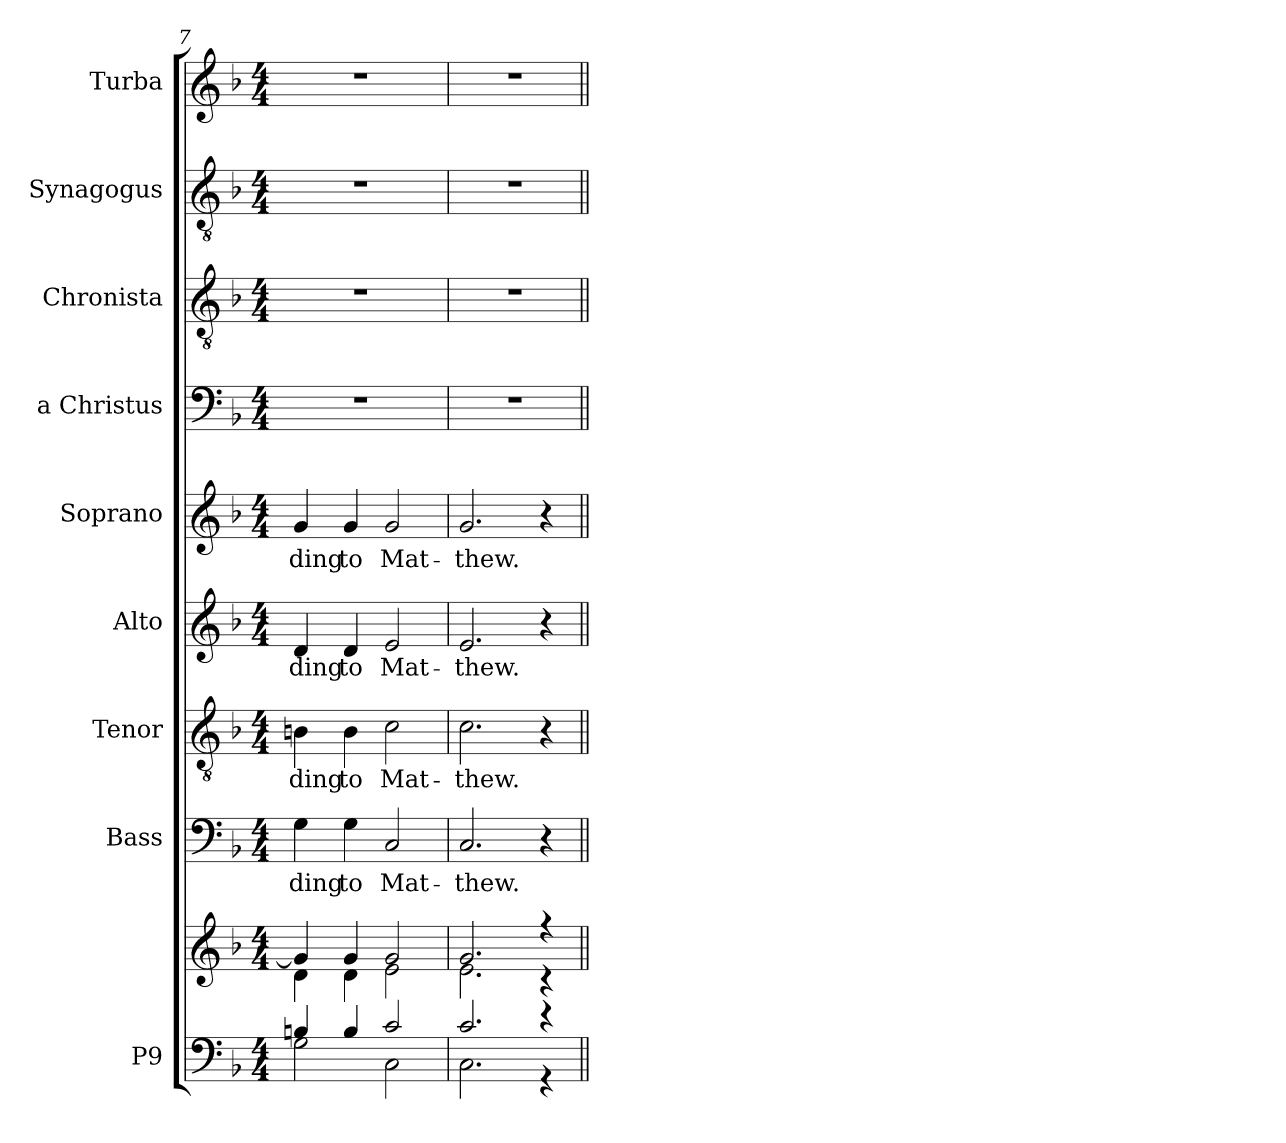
**kern	**kern	**kern	**text	**kern	**text	**kern	**text	**kern	**text	**kern	**kern	**kern	**kern
*part9	*part9	*part8	*part8	*part7	*part7	*part6	*part6	*part5	*part5	*part4	*part3	*part2	*part1
*staff10	*staff9	*staff8	*staff8	*staff7	*staff7	*staff6	*staff6	*staff5	*staff5	*staff4	*staff3	*staff2	*staff1
*I"P9	*	*I"Bass	*	*I"Tenor	*	*I"Alto	*	*I"Soprano	*	*I"a Christus	*I"Chronista	*I"Synagogus	*I"Turba
*	*	*I'b	*	*I't	*	*I'a	*	*I's	*	*I'a Christus	*I'Chronista	*I'Synagogus	*I'Turba
*clefF4	*clefG2	*clefF4	*	*clefGv2	*	*clefG2	*	*clefG2	*	*clefF4	*clefGv2	*clefGv2	*clefG2
*	*	*	*	*ITrd7c12	*	*	*	*	*	*	*ITrd7c12	*ITrd7c12	*
*k[b-]	*k[b-]	*k[b-]	*	*k[b-]	*	*k[b-]	*	*k[b-]	*	*k[b-]	*k[b-]	*k[b-]	*k[b-]
*F:	*F:	*F:	*	*F:	*	*F:	*	*F:	*	*F:	*F:	*F:	*F:
*M4/4	*M4/4	*M4/4	*	*M4/4	*	*M4/4	*	*M4/4	*	*M4/4	*M4/4	*M4/4	*M4/4
=7	=7	=7	=7	=7	=7	=7	=7	=7	=7	=7	=7	=7	=7
*^	*^	*	*	*	*	*	*	*	*	*	*	*	*
!	!	!	!	!	!LO:LY:b:color=#000000	!	!	!	!	!	!	!	!	!	!
!	!	!	!	!	!	!	!LO:LY:b:color=#000000	!	!	!	!	!	!	!	!
!	!	!	!	!	!	!	!	!	!LO:LY:b:color=#000000	!	!	!	!	!	!
!	!	!	!	!	!	!	!	!	!	!	!LO:LY:b:color=#000000	!	!	!	!
4Bni/	2Gi\	4gi/]	4di\	4Gi\	-ding	4BBni\	-ding	4di/	-ding	4gi/	-ding	1r	1r	1r	1r
!	!	!	!	!	!LO:LY:b:color=#000000	!	!	!	!	!	!	!	!	!	!
!	!	!	!	!	!	!	!LO:LY:b:color=#000000	!	!	!	!	!	!	!	!
!	!	!	!	!	!	!	!	!	!LO:LY:b:color=#000000	!	!	!	!	!	!
!	!	!	!	!	!	!	!	!	!	!	!LO:LY:b:color=#000000	!	!	!	!
4Bi/	.	4gi/	4di\	4Gi\	to	4BBi\	to	4di/	to	4gi/	to	.	.	.	.
!	!	!	!	!	!LO:LY:b:color=#000000	!	!	!	!	!	!	!	!	!	!
!	!	!	!	!	!	!	!LO:LY:b:color=#000000	!	!	!	!	!	!	!	!
!	!	!	!	!	!	!	!	!	!LO:LY:b:color=#000000	!	!	!	!	!	!
!	!	!	!	!	!	!	!	!	!	!	!LO:LY:b:color=#000000	!	!	!	!
2ci/	2Ci\	2gi/	2ei\	2Ci/	Mat-	2Ci\	Mat-	2ei/	Mat-	2gi/	Mat-	.	.	.	.
=8	=8	=8	=8	=8	=8	=8	=8	=8	=8	=8	=8	=8	=8	=8	=8
!	!	!	!	!	!LO:LY:b:color=#000000	!	!	!	!	!	!	!	!	!	!
!	!	!	!	!	!	!	!LO:LY:b:color=#000000	!	!	!	!	!	!	!	!
!	!	!	!	!	!	!	!	!	!LO:LY:b:color=#000000	!	!	!	!	!	!
!	!	!	!	!	!	!	!	!	!	!	!LO:LY:b:color=#000000	!	!	!	!
2.ci/	2.Ci\	2.gi/	2.ei\	2.Ci/	-thew.	2.Ci\	-thew.	2.ei/	-thew.	2.gi/	-thew.	1r	1r	1r	1r
4r	4r	4r	4r	4r	.	4r	.	4r	.	4r	.	.	.	.	.
*v	*v	*	*	*	*	*	*	*	*	*	*	*	*	*	*
*	*v	*v	*	*	*	*	*	*	*	*	*	*	*	*
=||	=||	=||	=||	=||	=||	=||	=||	=||	=||	=||	=||	=||	=||
*-	*-	*-	*-	*-	*-	*-	*-	*-	*-	*-	*-	*-	*-
